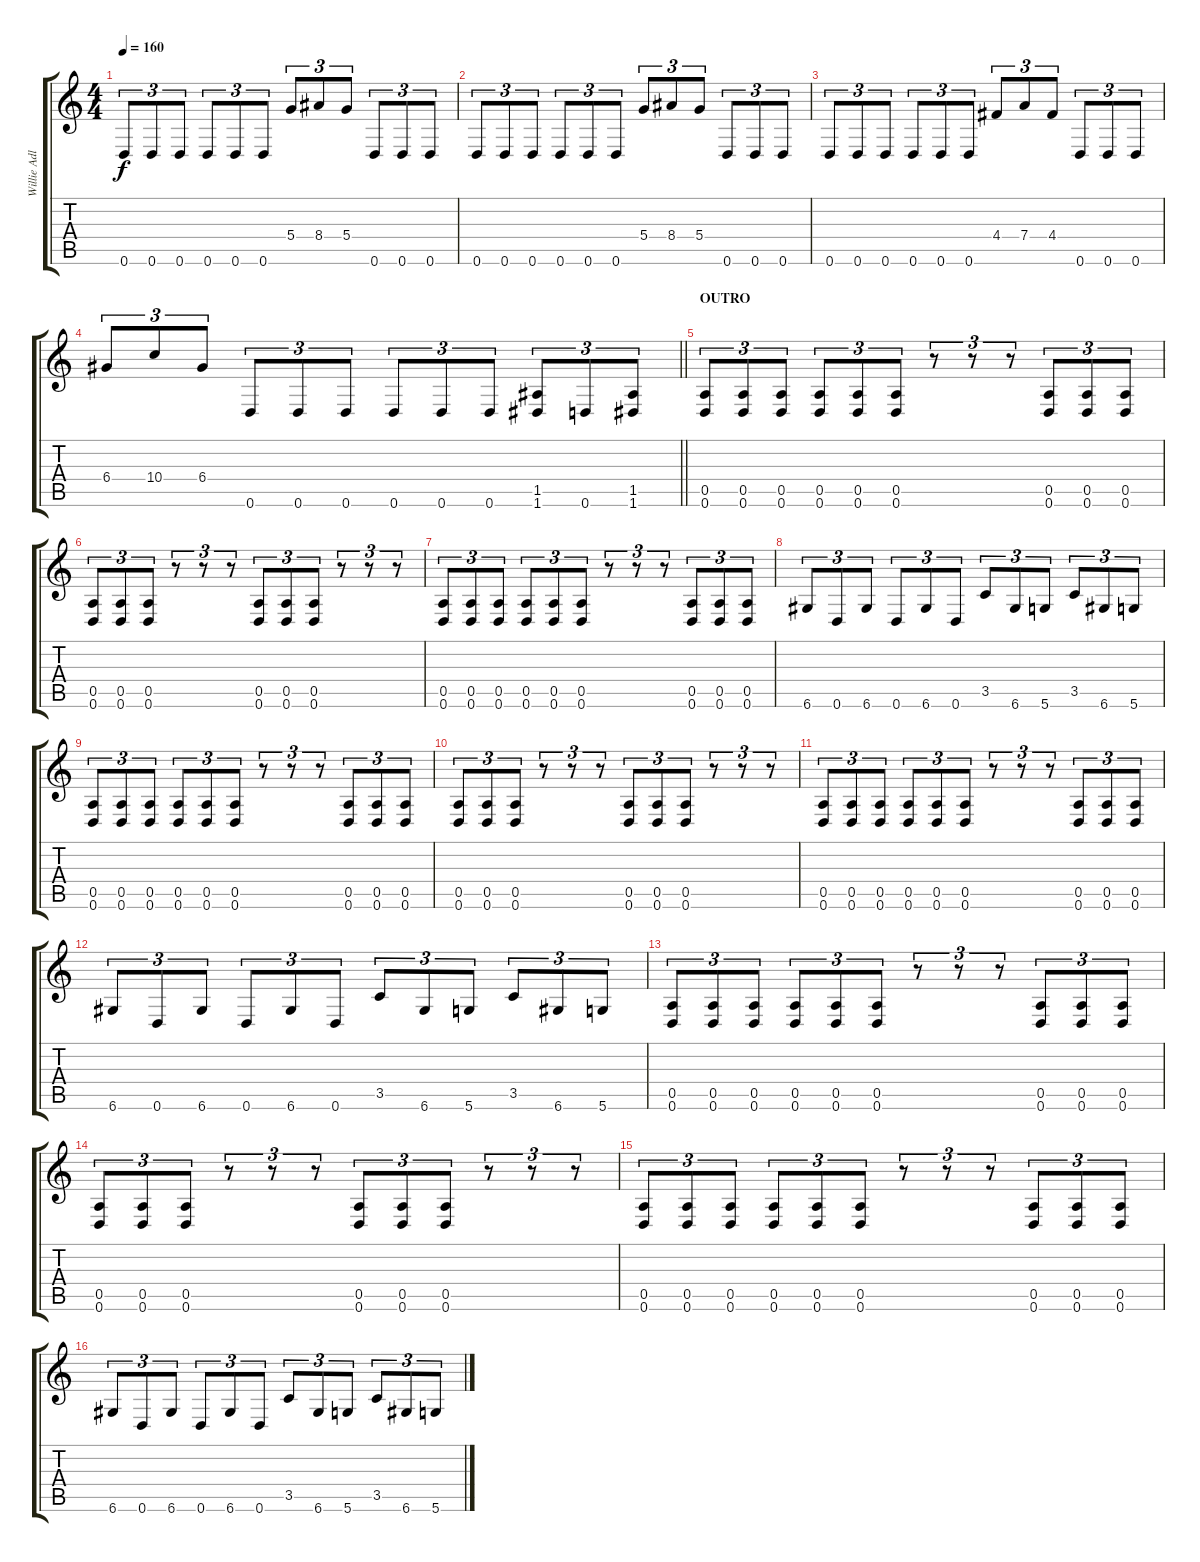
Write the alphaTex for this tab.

\track ("Willie Adler" "Willie Adl") {instrument distortionguitar}
\staff {score tabs}
\tuning (E4 B3 G3 D3 A2 D2) {hide}
\ts (4 4)
\tempo 160
\clef g2
\ks c
0.6.8{tu (3 2) dy f} 0.6.8{tu (3 2)} 0.6.8{tu (3 2)} 0.6.8{tu (3 2)} 0.6.8{tu (3 2)} 0.6.8{tu (3 2)} 5.4.8{tu (3 2)} 8.4.8{tu (3 2)} 5.4.8{tu (3 2)} 0.6.8{tu (3 2)} 0.6.8{tu (3 2)} 0.6.8{tu (3 2)} |
0.6.8{tu (3 2)} 0.6.8{tu (3 2)} 0.6.8{tu (3 2)} 0.6.8{tu (3 2)} 0.6.8{tu (3 2)} 0.6.8{tu (3 2)} 5.4.8{tu (3 2)} 8.4.8{tu (3 2)} 5.4.8{tu (3 2)} 0.6.8{tu (3 2)} 0.6.8{tu (3 2)} 0.6.8{tu (3 2)} |
0.6.8{tu (3 2)} 0.6.8{tu (3 2)} 0.6.8{tu (3 2)} 0.6.8{tu (3 2)} 0.6.8{tu (3 2)} 0.6.8{tu (3 2)} 4.4.8{tu (3 2)} 7.4.8{tu (3 2)} 4.4.8{tu (3 2)} 0.6.8{tu (3 2)} 0.6.8{tu (3 2)} 0.6.8{tu (3 2)} |
\barLineRight lightlight
6.4.8{tu (3 2)} 10.4.8{tu (3 2)} 6.4.8{tu (3 2)} 0.6.8{tu (3 2)} 0.6.8{tu (3 2)} 0.6.8{tu (3 2)} 0.6.8{tu (3 2)} 0.6.8{tu (3 2)} 0.6.8{tu (3 2)} (1.5 1.6).8{tu (3 2)} 0.6.8{tu (3 2)} (1.5 1.6).8{tu (3 2)} |
\section ("" "OUTRO")
(0.5 0.6).8{tu (3 2)} (0.5 0.6).8{tu (3 2)} (0.5 0.6).8{tu (3 2)} (0.5 0.6).8{tu (3 2)} (0.5 0.6).8{tu (3 2)} (0.5 0.6).8{tu (3 2)} r.8{tu (3 2)} r.8{tu (3 2)} r.8{tu (3 2)} (0.5 0.6).8{tu (3 2)} (0.5 0.6).8{tu (3 2)} (0.5 0.6).8{tu (3 2)} |
(0.5 0.6).8{tu (3 2)} (0.5 0.6).8{tu (3 2)} (0.5 0.6).8{tu (3 2)} r.8{tu (3 2)} r.8{tu (3 2)} r.8{tu (3 2)} (0.5 0.6).8{tu (3 2)} (0.5 0.6).8{tu (3 2)} (0.5 0.6).8{tu (3 2)} r.8{tu (3 2)} r.8{tu (3 2)} r.8{tu (3 2)} |
(0.5 0.6).8{tu (3 2)} (0.5 0.6).8{tu (3 2)} (0.5 0.6).8{tu (3 2)} (0.5 0.6).8{tu (3 2)} (0.5 0.6).8{tu (3 2)} (0.5 0.6).8{tu (3 2)} r.8{tu (3 2)} r.8{tu (3 2)} r.8{tu (3 2)} (0.5 0.6).8{tu (3 2)} (0.5 0.6).8{tu (3 2)} (0.5 0.6).8{tu (3 2)} |
6.6.8{tu (3 2)} 0.6.8{tu (3 2)} 6.6.8{tu (3 2)} 0.6.8{tu (3 2)} 6.6.8{tu (3 2)} 0.6.8{tu (3 2)} 3.5.8{tu (3 2)} 6.6.8{tu (3 2)} 5.6.8{tu (3 2)} 3.5.8{tu (3 2)} 6.6.8{tu (3 2)} 5.6.8{tu (3 2)} |
(0.5 0.6).8{tu (3 2)} (0.5 0.6).8{tu (3 2)} (0.5 0.6).8{tu (3 2)} (0.5 0.6).8{tu (3 2)} (0.5 0.6).8{tu (3 2)} (0.5 0.6).8{tu (3 2)} r.8{tu (3 2)} r.8{tu (3 2)} r.8{tu (3 2)} (0.5 0.6).8{tu (3 2)} (0.5 0.6).8{tu (3 2)} (0.5 0.6).8{tu (3 2)} |
(0.5 0.6).8{tu (3 2)} (0.5 0.6).8{tu (3 2)} (0.5 0.6).8{tu (3 2)} r.8{tu (3 2)} r.8{tu (3 2)} r.8{tu (3 2)} (0.5 0.6).8{tu (3 2)} (0.5 0.6).8{tu (3 2)} (0.5 0.6).8{tu (3 2)} r.8{tu (3 2)} r.8{tu (3 2)} r.8{tu (3 2)} |
(0.5 0.6).8{tu (3 2)} (0.5 0.6).8{tu (3 2)} (0.5 0.6).8{tu (3 2)} (0.5 0.6).8{tu (3 2)} (0.5 0.6).8{tu (3 2)} (0.5 0.6).8{tu (3 2)} r.8{tu (3 2)} r.8{tu (3 2)} r.8{tu (3 2)} (0.5 0.6).8{tu (3 2)} (0.5 0.6).8{tu (3 2)} (0.5 0.6).8{tu (3 2)} |
6.6.8{tu (3 2)} 0.6.8{tu (3 2)} 6.6.8{tu (3 2)} 0.6.8{tu (3 2)} 6.6.8{tu (3 2)} 0.6.8{tu (3 2)} 3.5.8{tu (3 2)} 6.6.8{tu (3 2)} 5.6.8{tu (3 2)} 3.5.8{tu (3 2)} 6.6.8{tu (3 2)} 5.6.8{tu (3 2)} |
(0.5 0.6).8{tu (3 2)} (0.5 0.6).8{tu (3 2)} (0.5 0.6).8{tu (3 2)} (0.5 0.6).8{tu (3 2)} (0.5 0.6).8{tu (3 2)} (0.5 0.6).8{tu (3 2)} r.8{tu (3 2)} r.8{tu (3 2)} r.8{tu (3 2)} (0.5 0.6).8{tu (3 2)} (0.5 0.6).8{tu (3 2)} (0.5 0.6).8{tu (3 2)} |
(0.5 0.6).8{tu (3 2)} (0.5 0.6).8{tu (3 2)} (0.5 0.6).8{tu (3 2)} r.8{tu (3 2)} r.8{tu (3 2)} r.8{tu (3 2)} (0.5 0.6).8{tu (3 2)} (0.5 0.6).8{tu (3 2)} (0.5 0.6).8{tu (3 2)} r.8{tu (3 2)} r.8{tu (3 2)} r.8{tu (3 2)} |
(0.5 0.6).8{tu (3 2)} (0.5 0.6).8{tu (3 2)} (0.5 0.6).8{tu (3 2)} (0.5 0.6).8{tu (3 2)} (0.5 0.6).8{tu (3 2)} (0.5 0.6).8{tu (3 2)} r.8{tu (3 2)} r.8{tu (3 2)} r.8{tu (3 2)} (0.5 0.6).8{tu (3 2)} (0.5 0.6).8{tu (3 2)} (0.5 0.6).8{tu (3 2)} |
6.6.8{tu (3 2)} 0.6.8{tu (3 2)} 6.6.8{tu (3 2)} 0.6.8{tu (3 2)} 6.6.8{tu (3 2)} 0.6.8{tu (3 2)} 3.5.8{tu (3 2)} 6.6.8{tu (3 2)} 5.6.8{tu (3 2)} 3.5.8{tu (3 2)} 6.6.8{tu (3 2)} 5.6.8{tu (3 2)}
